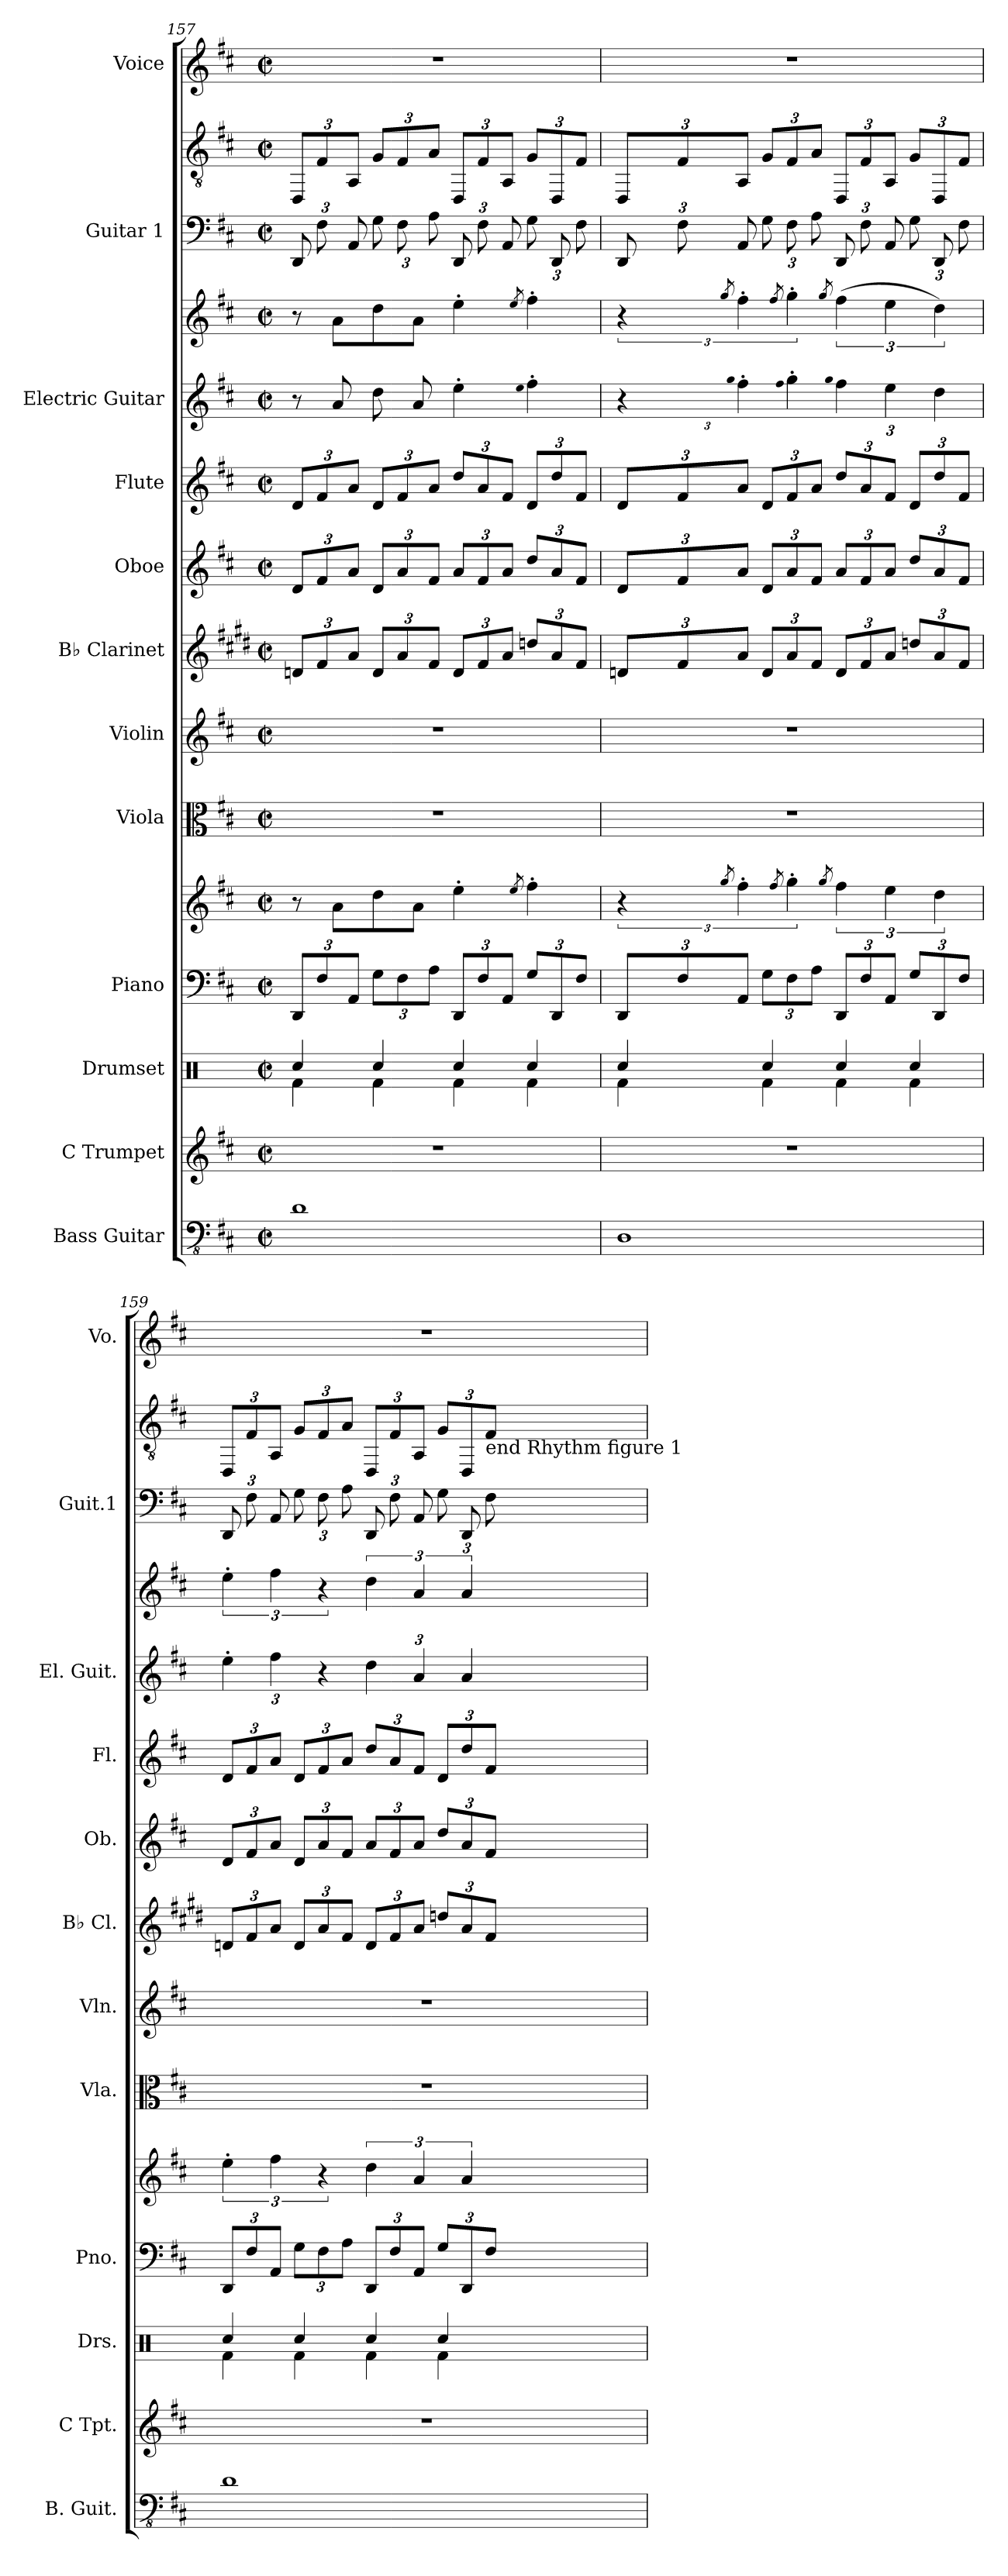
**kern	**kern	**kern	**kern	**kern	**kern	**kern	**kern	**kern	**kern	**kern	**kern	**kern	**kern	**kern
*part12	*part11	*part10	*part9	*part9	*part8	*part7	*part6	*part5	*part4	*part3	*part3	*part2	*part2	*part1
*staff15	*staff14	*staff13	*staff12	*staff11	*staff10	*staff9	*staff8	*staff7	*staff6	*staff5	*staff4	*staff3	*staff2	*staff1
*I"Bass Guitar	*I"C Trumpet	*I"Drumset	*I"Piano	*	*I"Viola	*I"Violin	*I"B♭ Clarinet	*I"Oboe	*I"Flute	*I"Electric Guitar	*	*I"Guitar 1	*	*I"Voice
*I'B. Guit.	*I'C Tpt.	*I'Drs.	*I'Pno.	*	*I'Vla.	*I'Vln.	*I'B♭ Cl.	*I'Ob.	*I'Fl.	*I'El. Guit.	*	*I'Guit.1	*	*I'Vo.
!!LO:PB:g=z
*clefFv4	*clefG2	*clefX	*clefF4	*clefG2	*clefC3	*clefG2	*clefG2	*clefG2	*clefG2	*	*clefG2	*	*clefGv2	*clefG2
*	*	*	*	*	*	*	*ITrd1c2	*	*	*	*	*	*	*
*k[f#c#]	*k[f#c#]	*k[]	*k[f#c#]	*k[f#c#]	*k[f#c#]	*k[f#c#]	*k[f#c#]	*k[f#c#]	*k[f#c#]	*k[f#c#]	*k[f#c#]	*k[f#c#]	*k[f#c#]	*k[f#c#]
*M2/2	*M2/2	*M2/2	*M2/2	*M2/2	*M2/2	*M2/2	*M2/2	*M2/2	*M2/2	*M2/2	*M2/2	*M2/2	*M2/2	*M2/2
*met(c|)	*met(c|)	*met(c|)	*met(c|)	*met(c|)	*met(c|)	*met(c|)	*met(c|)	*met(c|)	*met(c|)	*met(c|)	*met(c|)	*met(c|)	*met(c|)	*met(c|)
=157	=157	=157	=157	=157	=157	=157	=157	=157	=157	=157	=157	=157	=157	=157
*	*	*^	*	*	*	*	*	*	*	*	*	*	*	*
*	*	*	*	*Xbrackettup	*	*	*	*Xbrackettup	*Xbrackettup	*Xbrackettup	*	*	*Xbrackettup	*Xbrackettup	*
1D	1r	4Rcc/	4Rf\	12DD/L	8r	1r	1r	12cn/L	12d/L	12d/L	8r	8r	12DD	12DD/L	1r
.	.	.	.	12F#/	.	.	.	12e/	12f#/	12f#/	.	.	12F#	12F#/	.
.	.	.	.	.	8a\L	.	.	.	.	.	8a	8a\L	.	.	.
.	.	.	.	12AA/J	.	.	.	12g/J	12a/J	12a/J	.	.	12AA	12AA/J	.
.	.	4Rcc/	4Rf\	12G\L	8dd\	.	.	12c/L	12d/L	12d/L	8dd	8dd\	12G	12G/L	.
.	.	.	.	12F#\	.	.	.	12g/	12a/	12f#/	.	.	12F#	12F#/	.
.	.	.	.	.	8a\J	.	.	.	.	.	8a	8a\J	.	.	.
.	.	.	.	12A\J	.	.	.	12e/J	12f#/J	12a/J	.	.	12A	12A/J	.
.	.	4Rcc/	4Rf\	12DD/L	4ee'\	.	.	12c/L	12a/L	12dd/L	4ee'	4ee'\	12DD	12DD/L	.
.	.	.	.	12F#/	.	.	.	12e/	12f#/	12a/	.	.	12F#	12F#/	.
.	.	.	.	12AA/J	.	.	.	12g/J	12a/J	12f#/J	.	.	12AA	12AA/J	.
.	.	.	.	.	8qee/	.	.	.	.	.	qee	8qee/	.	.	.
.	.	4Rcc/	4Rf\	12G/L	4ff#'\	.	.	12ccn/L	12dd/L	12d/L	4ff#'	4ff#'\	12G	12G/L	.
.	.	.	.	12DD/	.	.	.	12g/	12a/	12dd/	.	.	12DD	12DD/	.
.	.	.	.	12F#/J	.	.	.	12e/J	12f#/J	12f#/J	.	.	12F#	12F#/J	.
=158	=158	=158	=158	=158	=158	=158	=158	=158	=158	=158	=158	=158	=158	=158	=158
*	*	*	*	*	*	*	*	*	*	*	*Xbrackettup	*	*	*	*
1DD	1r	4Rcc/	4Rf\	12DD/L	6r	1r	1r	12cn/L	12d/L	12d/L	6r	6r	12DD	12DD/L	1r
.	.	.	.	12F#/	.	.	.	12e/	12f#/	12f#/	.	.	12F#	12F#/	.
.	.	.	.	.	8qgg/	.	.	.	.	.	qgg	8qgg/	.	.	.
.	.	.	.	12AA/J	6ff#'\	.	.	12g/J	12a/J	12a/J	6ff#'	6ff#'\	12AA	12AA/J	.
.	.	4Rcc/	4Rf\	12G\L	.	.	.	12c/L	12d/L	12d/L	.	.	12G	12G/L	.
.	.	.	.	.	8qff#/	.	.	.	.	.	qff#	8qff#/	.	.	.
.	.	.	.	12F#\	6gg'\	.	.	12g/	12a/	12f#/	6gg'	6gg'\	12F#	12F#/	.
.	.	.	.	12A\J	.	.	.	12e/J	12f#/J	12a/J	.	.	12A	12A/J	.
.	.	.	.	.	8qgg/	.	.	.	.	.	qgg	8qgg/	.	.	.
.	.	4Rcc/	4Rf\	12DD/L	6ff#\	.	.	12c/L	12a/L	12dd/L	6ff#	(6ff#\	12DD	12DD/L	.
.	.	.	.	12F#/	.	.	.	12e/	12f#/	12a/	.	.	12F#	12F#/	.
.	.	.	.	12AA/J	6ee\	.	.	12g/J	12a/J	12f#/J	6ee	6ee\	12AA	12AA/J	.
.	.	4Rcc/	4Rf\	12G/L	.	.	.	12ccn/L	12dd/L	12d/L	.	.	12G	12G/L	.
.	.	.	.	12DD/	6dd\	.	.	12g/	12a/	12dd/	6dd	6dd\)	12DD	12DD/	.
.	.	.	.	12F#/J	.	.	.	12e/J	12f#/J	12f#/J	.	.	12F#	12F#/J	.
=159	=159	=159	=159	=159	=159	=159	=159	=159	=159	=159	=159	=159	=159	=159	=159
1D	1r	4Rcc/	4Rf\	12DD/L	6ee'\	1r	1r	12cn/L	12d/L	12d/L	6ee'	6ee'\	12DD	12DD/L	1r
.	.	.	.	12F#/	.	.	.	12e/	12f#/	12f#/	.	.	12F#	12F#/	.
.	.	.	.	12AA/J	6ff#\	.	.	12g/J	12a/J	12a/J	6ff#	6ff#\	12AA	12AA/J	.
.	.	4Rcc/	4Rf\	12G\L	.	.	.	12c/L	12d/L	12d/L	.	.	12G	12G/L	.
.	.	.	.	12F#\	6r	.	.	12g/	12a/	12f#/	6r	6r	12F#	12F#/	.
.	.	.	.	12A\J	.	.	.	12e/J	12f#/J	12a/J	.	.	12A	12A/J	.
.	.	4Rcc/	4Rf\	12DD/L	6dd\	.	.	12c/L	12a/L	12dd/L	6dd	6dd\	12DD	12DD/L	.
.	.	.	.	12F#/	.	.	.	12e/	12f#/	12a/	.	.	12F#	12F#/	.
.	.	.	.	12AA/J	6a/	.	.	12g/J	12a/J	12f#/J	6a	6a/	12AA	12AA/J	.
.	.	4Rcc/	4Rf\	12G/L	.	.	.	12ccn/L	12dd/L	12d/L	.	.	12G	12G/L	.
.	.	.	.	12DD/	6a/	.	.	12g/	12a/	12dd/	6a	6a/	12DD	12DD/	.
!	!	!	!	!	!	!	!	!	!	!	!	!	!	!LO:TX:b:t=end Rhythm figure 1	!
.	.	.	.	12F#/J	.	.	.	12e/J	12f#/J	12f#/J	.	.	12F#	12F#/J	.
*	*	*v	*v	*	*	*	*	*	*	*	*	*	*	*	*
=	=	=	=	=	=	=	=	=	=	=	=	=	=	=
*-	*-	*-	*-	*-	*-	*-	*-	*-	*-	*-	*-	*-	*-	*-
